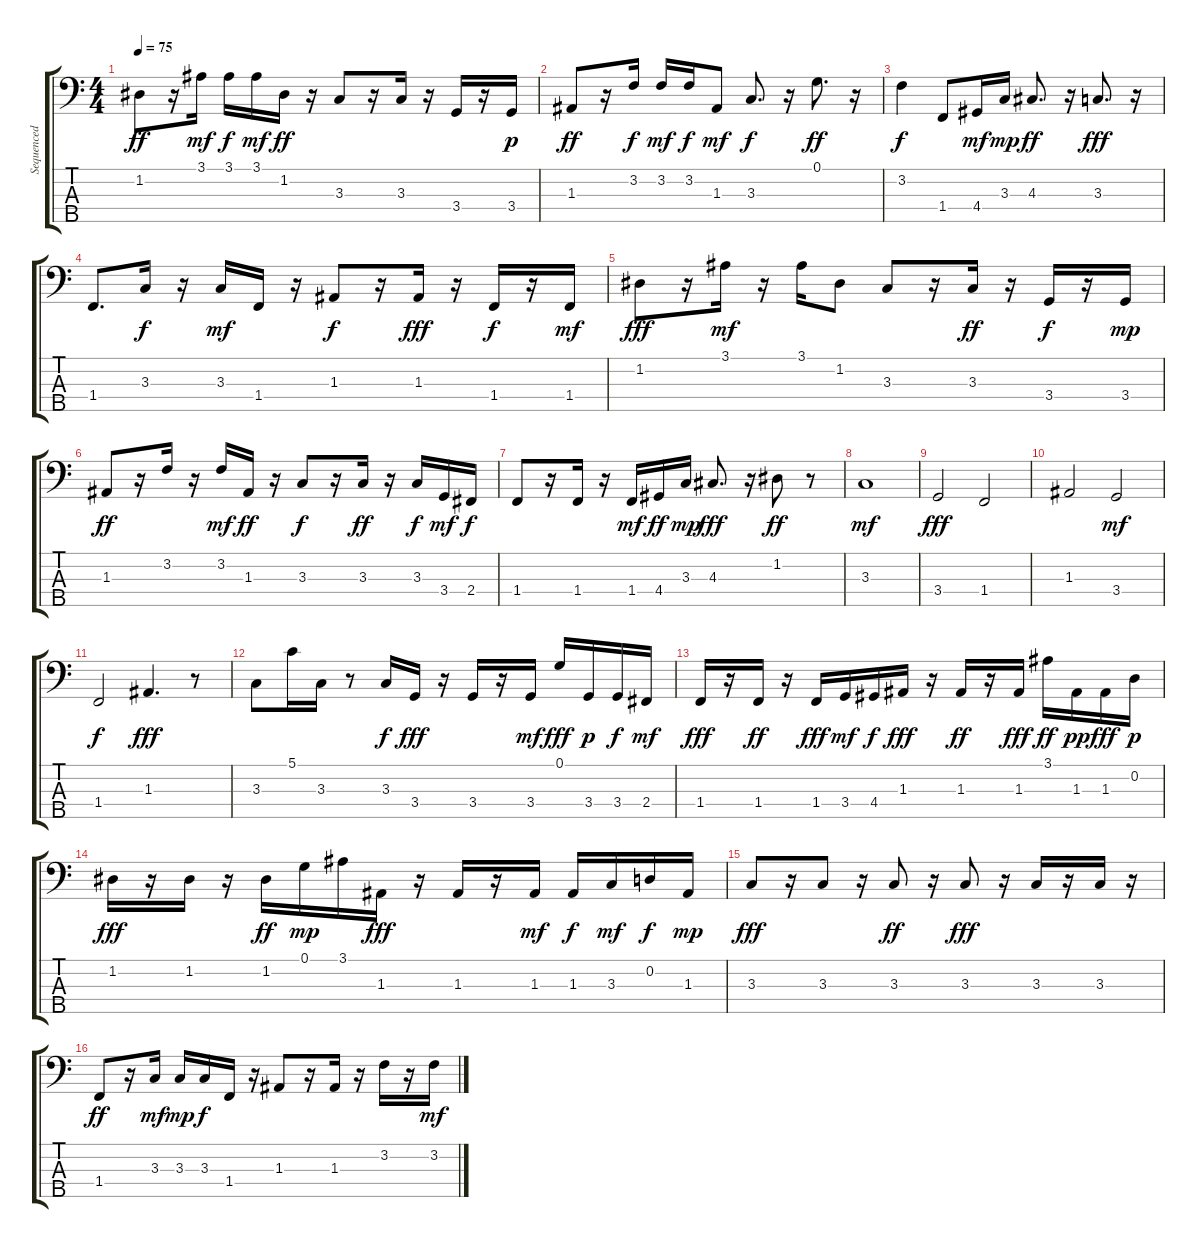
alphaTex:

\track ("Sequenced by" "Sequenced ") {instrument electricbassfinger}
\staff {score tabs}
\tuning (G2 D2 A1 E1 B0) {hide}
\ts (4 4)
\tempo 75
\clef f4
\ks c
1.2.8{dy ff} r.16 3.1.16{dy mf} 3.1.16{dy f} 3.1.16{dy mf} 1.2.16{dy ff} r.16 3.3.8 r.16 3.3.16 r.16 3.4.16 r.16 3.4.16{dy p} |
1.3.8{dy ff} r.16 3.2.16{dy f} 3.2.16{dy mf} 3.2.16{dy f} 1.3.8{dy mf} 3.3.8{d dy f} r.16 0.1.8{d dy ff} r.16 |
3.2.4{dy f} 1.4.8 4.4.16{dy mf} 3.3.16{dy mp} 4.3.8{d dy ff} r.16 3.3.8{d dy fff} r.16 |
1.4.8{d} 3.3.16{dy f} r.16 3.3.16{dy mf} 1.4.16 r.16 1.3.8{dy f} r.16 1.3.16{dy fff} r.16 1.4.16{dy f} r.16 1.4.16{dy mf} |
1.2.8{dy fff} r.16 3.1.16{dy mf} r.16 3.1.16 1.2.8 3.3.8 r.16 3.3.16{dy ff} r.16 3.4.16{dy f} r.16 3.4.16{dy mp} |
1.3.8{dy ff} r.16 3.2.16 r.16 3.2.16{dy mf} 1.3.16{dy ff} r.16 3.3.8{dy f} r.16 3.3.16{dy ff} r.16 3.3.16{dy f} 3.4.16{dy mf} 2.4.16{dy f} |
1.4.8 r.16 1.4.16 r.16 1.4.16{dy mf} 4.4.16{dy ff} 3.3.16{dy mp} 4.3.8{d dy fff} r.16 1.2.8{dy ff} r.8 |
3.3.1{dy mf} |
3.4.2{dy fff} 1.4.2 |
1.3.2 3.4.2{dy mf} |
1.4.2{dy f} 1.3.4{d dy fff} r.8 |
3.3.8 5.1.16 3.3.16 r.8 3.3.16{dy f} 3.4.16{dy fff} r.16 3.4.16 r.16 3.4.16{dy mf} 0.1.16{dy fff} 3.4.16{dy p} 3.4.16{dy f} 2.4.16{dy mf} |
1.4.16{dy fff} r.16 1.4.16{dy ff} r.16 1.4.16{dy fff} 3.4.16{dy mf} 4.4.16{dy f} 1.3.16{dy fff} r.16 1.3.16{dy ff} r.16 1.3.16{dy fff} 3.1.16{dy ff} 1.3.16{dy pp} 1.3.16{dy fff} 0.2.16{dy p} |
1.2.16{dy fff} r.16 1.2.16 r.16 1.2.16{dy ff} 0.1.16{dy mp} 3.1.16 1.3.16{dy fff} r.16 1.3.16 r.16 1.3.16{dy mf} 1.3.16{dy f} 3.3.16{dy mf} 0.2.16{dy f} 1.3.16{dy mp} |
3.3.8{dy fff} r.16 3.3.8 r.16 3.3.8{dy ff} r.16 3.3.8{dy fff} r.16 3.3.16 r.16 3.3.16 r.16 |
1.4.8{dy ff} r.16 3.3.16{dy mf} 3.3.16{dy mp} 3.3.16{dy f} 1.4.16 r.16 1.3.8 r.16 1.3.16 r.16 3.2.16 r.16 3.2.16{dy mf}
